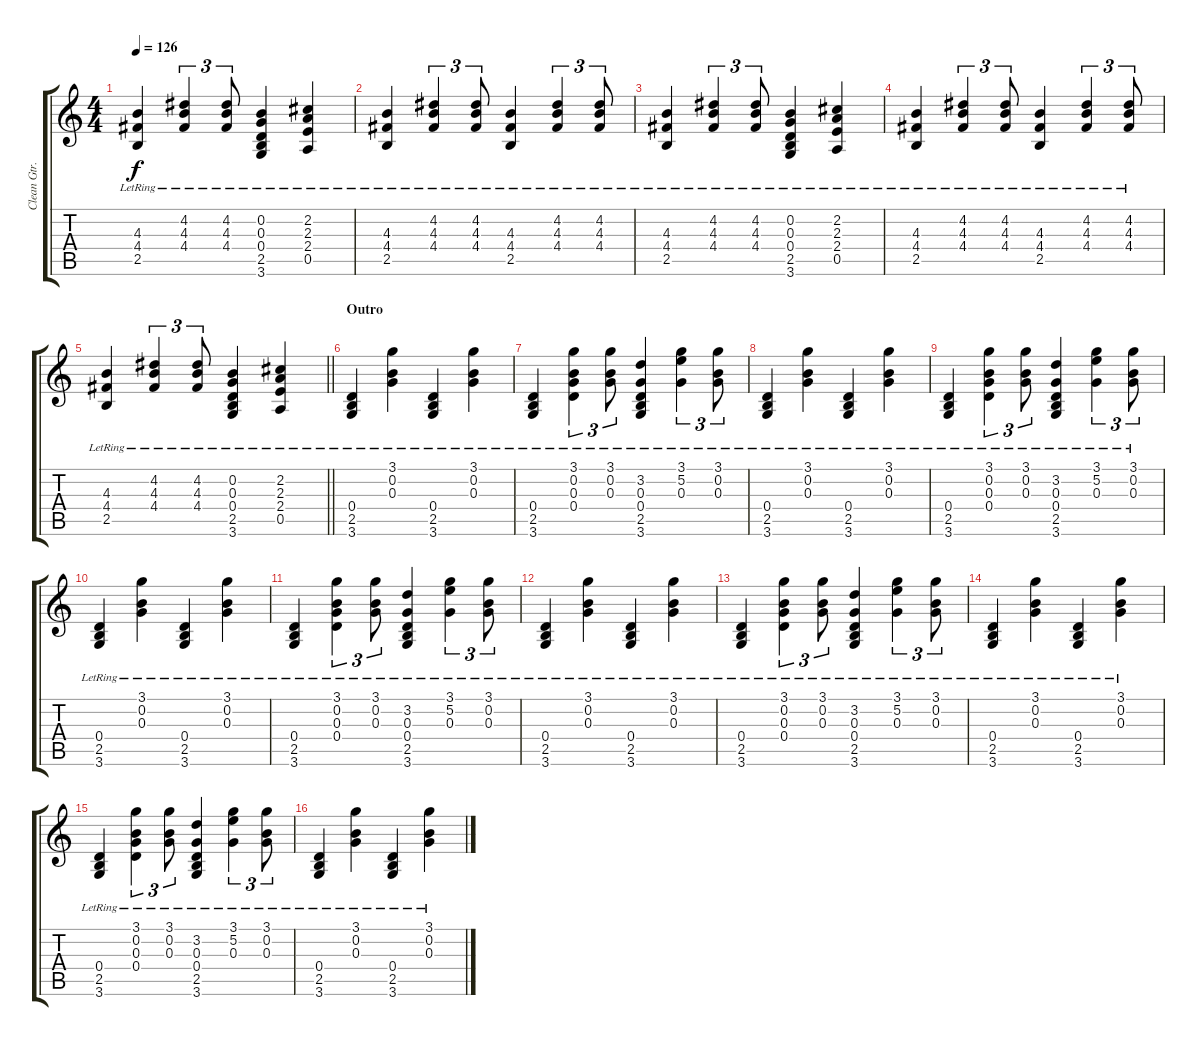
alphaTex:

\track ("Clean Gtr. 2" "Clean Gtr.") {instrument acousticguitarsteel}
\staff {score tabs}
\tuning (E4 B3 G3 D3 A2 E2) {hide}
\ts (4 4)
\tempo 126
\clef g2
\ks c
(4.3{lr} 4.4{lr} 2.5{lr}).4{dy f} (4.2{lr} 4.3{lr} 4.4{lr}).4{tu (3 2)} (4.2{lr} 4.3{lr} 4.4{lr}).8{tu (3 2)} (0.2 0.3 0.4{lr} 2.5{lr} 3.6).4 (2.2{lr} 2.3{lr} 2.4{lr} 0.5).4 |
(4.3{lr} 4.4{lr} 2.5{lr}).4 (4.2{lr} 4.3{lr} 4.4{lr}).4{tu (3 2)} (4.2{lr} 4.3{lr} 4.4{lr}).8{tu (3 2)} (4.3 4.4{lr} 2.5{lr}).4 (4.2{lr} 4.3{lr} 4.4{lr}).4{tu (3 2)} (4.2{lr} 4.3{lr} 4.4{lr}).8{tu (3 2)} |
(4.3{lr} 4.4{lr} 2.5{lr}).4 (4.2{lr} 4.3{lr} 4.4{lr}).4{tu (3 2)} (4.2{lr} 4.3{lr} 4.4{lr}).8{tu (3 2)} (0.2 0.3 0.4{lr} 2.5{lr} 3.6).4 (2.2{lr} 2.3{lr} 2.4{lr} 0.5).4 |
(4.3{lr} 4.4{lr} 2.5{lr}).4 (4.2{lr} 4.3{lr} 4.4{lr}).4{tu (3 2)} (4.2{lr} 4.3{lr} 4.4{lr}).8{tu (3 2)} (4.3 4.4{lr} 2.5{lr}).4 (4.2{lr} 4.3{lr} 4.4{lr}).4{tu (3 2)} (4.2{lr} 4.3{lr} 4.4{lr}).8{tu (3 2)} |
\barLineRight lightlight
(4.3{lr} 4.4{lr} 2.5{lr}).4 (4.2{lr} 4.3{lr} 4.4{lr}).4{tu (3 2)} (4.2{lr} 4.3{lr} 4.4{lr}).8{tu (3 2)} (0.2 0.3 0.4{lr} 2.5{lr} 3.6).4 (2.2{lr} 2.3{lr} 2.4{lr} 0.5).4 |
\section ("" "Outro")
(0.4{lr} 2.5{lr} 3.6{lr}).4{volume 3} (3.1{lr} 0.2{lr} 0.3{lr}).4 (0.4{lr} 2.5{lr} 3.6{lr}).4 (3.1{lr} 0.2{lr} 0.3{lr}).4 |
(0.4{lr} 2.5{lr} 3.6{lr}).4 (3.1{lr} 0.2{lr} 0.3{lr} 0.4{lr}).4{tu (3 2)} (3.1{lr} 0.2{lr} 0.3{lr}).8{tu (3 2)} (3.2{lr} 0.3{lr} 0.4{lr} 2.5{lr} 3.6{lr}).4 (3.1{lr} 5.2{lr} 0.3{lr}).4{tu (3 2)} (3.1{lr} 0.2{lr} 0.3{lr}).8{tu (3 2)} |
(0.4{lr} 2.5{lr} 3.6{lr}).4 (3.1{lr} 0.2{lr} 0.3{lr}).4 (0.4{lr} 2.5{lr} 3.6{lr}).4 (3.1{lr} 0.2{lr} 0.3{lr}).4 |
(0.4{lr} 2.5{lr} 3.6{lr}).4 (3.1{lr} 0.2{lr} 0.3{lr} 0.4{lr}).4{tu (3 2)} (3.1{lr} 0.2{lr} 0.3{lr}).8{tu (3 2)} (3.2{lr} 0.3{lr} 0.4{lr} 2.5{lr} 3.6{lr}).4 (3.1{lr} 5.2{lr} 0.3{lr}).4{tu (3 2)} (3.1{lr} 0.2{lr} 0.3{lr}).8{tu (3 2)} |
(0.4{lr} 2.5{lr} 3.6{lr}).4 (3.1{lr} 0.2{lr} 0.3{lr}).4 (0.4{lr} 2.5{lr} 3.6{lr}).4 (3.1{lr} 0.2{lr} 0.3{lr}).4 |
(0.4{lr} 2.5{lr} 3.6{lr}).4 (3.1{lr} 0.2{lr} 0.3{lr} 0.4{lr}).4{tu (3 2)} (3.1{lr} 0.2{lr} 0.3{lr}).8{tu (3 2)} (3.2{lr} 0.3{lr} 0.4{lr} 2.5{lr} 3.6{lr}).4 (3.1{lr} 5.2{lr} 0.3{lr}).4{tu (3 2)} (3.1{lr} 0.2{lr} 0.3{lr}).8{tu (3 2)} |
(0.4{lr} 2.5{lr} 3.6{lr}).4 (3.1{lr} 0.2{lr} 0.3{lr}).4 (0.4{lr} 2.5{lr} 3.6{lr}).4 (3.1{lr} 0.2{lr} 0.3{lr}).4 |
(0.4{lr} 2.5{lr} 3.6{lr}).4 (3.1{lr} 0.2{lr} 0.3{lr} 0.4{lr}).4{tu (3 2)} (3.1{lr} 0.2{lr} 0.3{lr}).8{tu (3 2)} (3.2{lr} 0.3{lr} 0.4{lr} 2.5{lr} 3.6{lr}).4 (3.1{lr} 5.2{lr} 0.3{lr}).4{tu (3 2)} (3.1{lr} 0.2{lr} 0.3{lr}).8{tu (3 2)} |
(0.4{lr} 2.5{lr} 3.6{lr}).4 (3.1{lr} 0.2{lr} 0.3{lr}).4 (0.4{lr} 2.5{lr} 3.6{lr}).4 (3.1{lr} 0.2{lr} 0.3{lr}).4 |
(0.4{lr} 2.5{lr} 3.6{lr}).4 (3.1{lr} 0.2{lr} 0.3{lr} 0.4{lr}).4{tu (3 2)} (3.1{lr} 0.2{lr} 0.3{lr}).8{tu (3 2)} (3.2{lr} 0.3{lr} 0.4{lr} 2.5{lr} 3.6{lr}).4 (3.1{lr} 5.2{lr} 0.3{lr}).4{tu (3 2)} (3.1{lr} 0.2{lr} 0.3{lr}).8{tu (3 2)} |
(0.4{lr} 2.5{lr} 3.6{lr}).4 (3.1{lr} 0.2{lr} 0.3{lr}).4 (0.4{lr} 2.5{lr} 3.6{lr}).4 (3.1{lr} 0.2{lr} 0.3{lr}).4
